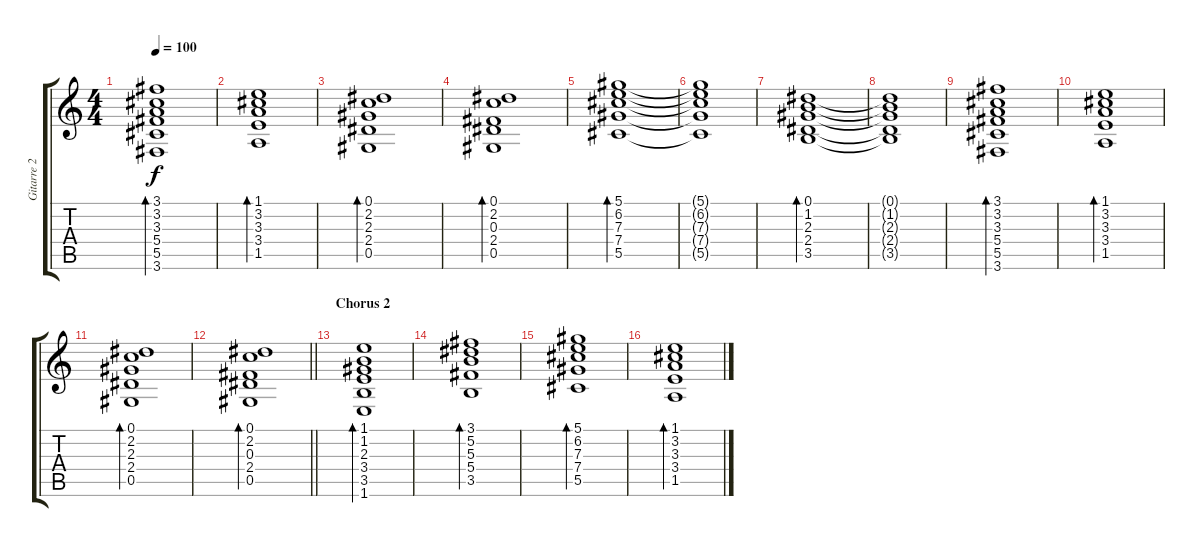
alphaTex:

\track ("Gitarre 2" "Gitarre 2") {instrument acousticguitarsteel}
\staff {score tabs}
\tuning (Eb4 Bb3 Gb3 Db3 Ab2 Eb2) {hide}
\ts (4 4)
\tempo 100
\clef g2
\ks c
(3.1 3.2 3.3 5.4 5.5 3.6).1{bd 240 dy f} |
(1.1 3.2 3.3 3.4 1.5).1{bd 240} |
(0.1 2.2 2.3 2.4 0.5).1{bd 240} |
(0.1 2.2 0.3 2.4 0.5).1{bd 240} |
(5.1 6.2 7.3 7.4 5.5).1{bd 240} |
(5.1{t} 6.2{t} 7.3{t} 7.4{t} 5.5{t}).1 |
(0.1 1.2 2.3 2.4 3.5).1{bd 240} |
(0.1{t} 1.2{t} 2.3{t} 2.4{t} 3.5{t}).1 |
(3.1 3.2 3.3 5.4 5.5 3.6).1{bd 240} |
(1.1 3.2 3.3 3.4 1.5).1{bd 240} |
(0.1 2.2 2.3 2.4 0.5).1{bd 240} |
\barLineRight lightlight
(0.1 2.2 0.3 2.4 0.5).1{bd 240} |
\section ("" "Chorus 2")
(1.1 1.2 2.3 3.4 3.5 1.6).1{bd 240} |
(3.1 5.2 5.3 5.4 3.5).1{bd 240} |
(5.1 6.2 7.3 7.4 5.5).1{bd 240} |
(1.1 3.2 3.3 3.4 1.5).1{bd 240}
